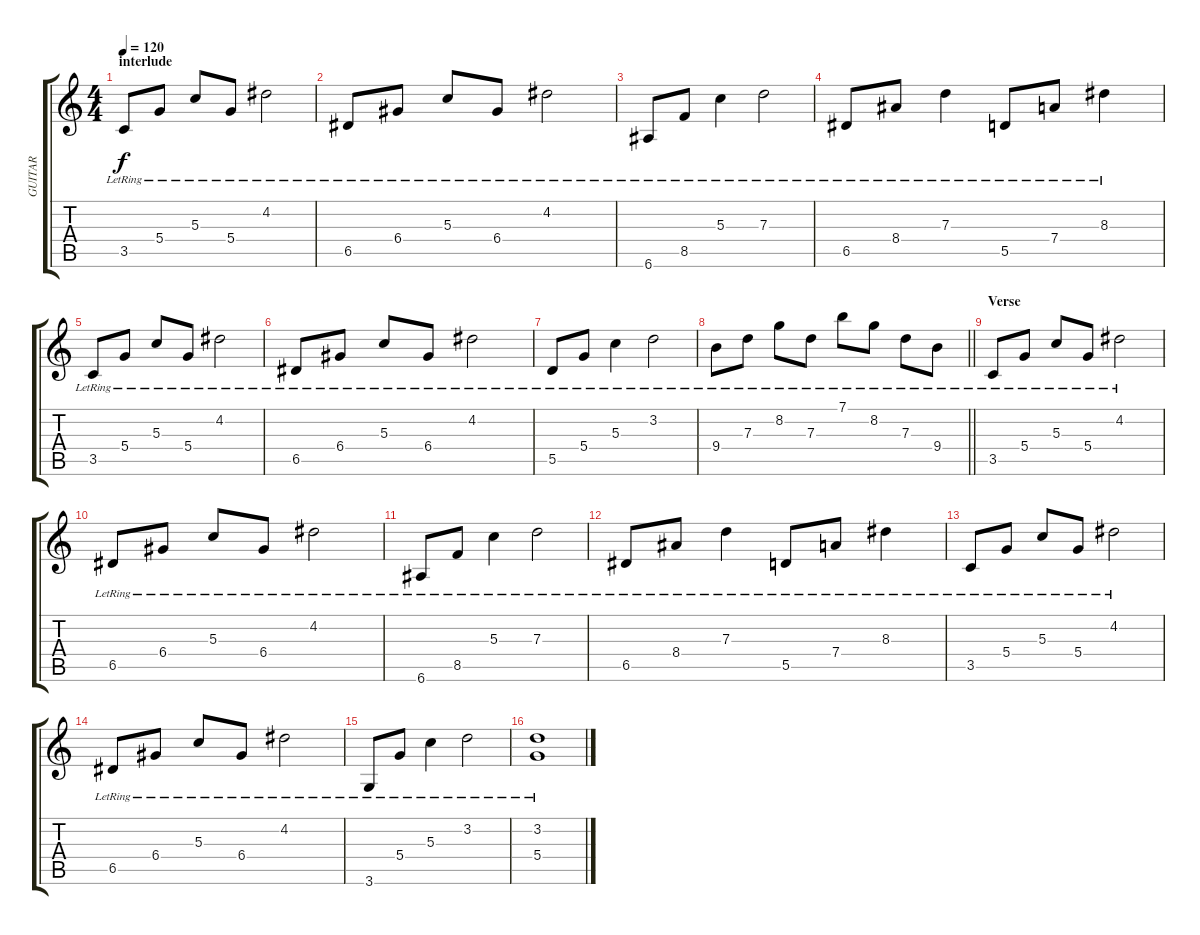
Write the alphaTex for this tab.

\track ("GUITAR" "GUITAR") {instrument acousticguitarsteel}
\staff {score tabs}
\tuning (E4 B3 G3 D3 A2 E2) {hide}
\ts (4 4)
\section ("" "interlude")
\tempo 120
\clef g2
\ks c
3.5{lr}.8{dy f volume 8 instrument acousticguitarsteel} 5.4{lr}.8 5.3{lr}.8 5.4{lr}.8 4.2{lr}.2 |
6.5{lr}.8 6.4{lr}.8 5.3{lr}.8 6.4{lr}.8 4.2{lr}.2 |
6.6{lr}.8 8.5{lr}.8 5.3{lr}.4 7.3{lr}.2 |
6.5{lr}.8 8.4{lr}.8 7.3{lr}.4 5.5{lr}.8 7.4{lr}.8 8.3{lr}.4 |
3.5{lr}.8 5.4{lr}.8 5.3{lr}.8 5.4{lr}.8 4.2{lr}.2 |
6.5{lr}.8 6.4{lr}.8 5.3{lr}.8 6.4{lr}.8 4.2{lr}.2 |
5.5{lr}.8 5.4{lr}.8 5.3{lr}.4 3.2{lr}.2 |
\barLineRight lightlight
9.4{lr}.8 7.3{lr}.8 8.2{lr}.8 7.3{lr}.8 7.1{lr}.8 8.2{lr}.8 7.3{lr}.8 9.4{lr}.8 |
\section ("" "Verse ")
3.5{lr}.8{txt " "} 5.4{lr}.8 5.3{lr}.8 5.4{lr}.8{txt " "} 4.2{lr}.2{txt " "} |
6.5{lr}.8{txt " "} 6.4{lr}.8 5.3{lr}.8{txt " "} 6.4{lr}.8 4.2{lr}.2 |
6.6{lr}.8{txt " "} 8.5{lr}.8 5.3{lr}.4 7.3{lr}.2{txt " "} |
6.5{lr}.8{txt " "} 8.4{lr}.8 7.3{lr}.4 5.5{lr}.8{txt " "} 7.4{lr}.8 8.3{lr}.4 |
3.5{lr}.8 5.4{lr}.8 5.3{lr}.8{txt " "} 5.4{lr}.8 4.2{lr}.2{txt " "} |
6.5{lr}.8{txt " "} 6.4{lr}.8 5.3{lr}.8{txt " "} 6.4{lr}.8{txt " "} 4.2{lr}.2{txt " "} |
3.6{lr}.8{txt " "} 5.4{lr}.8 5.3{lr}.4{txt " "} 3.2{lr}.2{txt " "} |
(3.2{lr} 5.4{lr}).1{txt " "}
